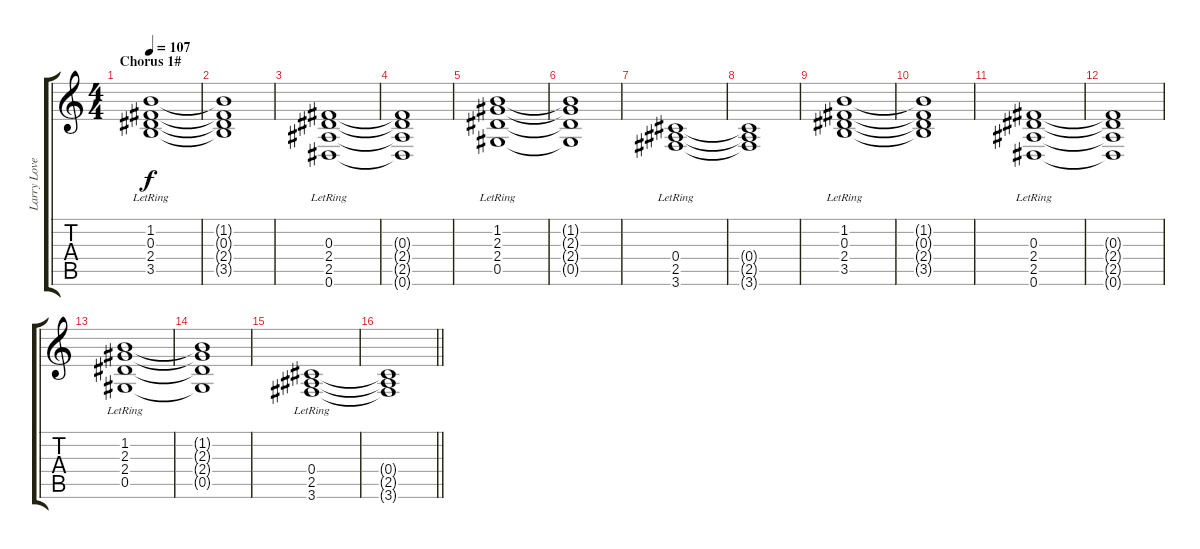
\track ("Larry Love 1#" "Larry Love") {instrument electricguitarclean}
\staff {score tabs}
\tuning (Eb4 Bb3 Gb3 Db3 Ab2 Eb2) {hide}
\ts (4 4)
\section ("" "Chorus 1#")
\tempo 107
\clef g2
\ks c
(1.2{lr} 0.3{lr} 2.4{lr} 3.5{lr}).1{dy f} |
(1.2{t} 0.3{t} 2.4{t} 3.5{t}).1 |
(0.3{lr} 2.4{lr} 2.5{lr} 0.6{lr}).1 |
(0.3{t} 2.4{t} 2.5{t} 0.6{t}).1 |
(1.2{lr} 2.3{lr} 2.4{lr} 0.5{lr}).1 |
(1.2{t} 2.3{t} 2.4{t} 0.5{t}).1 |
(0.4{lr} 2.5{lr} 3.6{lr}).1 |
(0.4{t} 2.5{t} 3.6{t}).1 |
(1.2{lr} 0.3{lr} 2.4{lr} 3.5{lr}).1 |
(1.2{t} 0.3{t} 2.4{t} 3.5{t}).1 |
(0.3{lr} 2.4{lr} 2.5{lr} 0.6{lr}).1 |
(0.3{t} 2.4{t} 2.5{t} 0.6{t}).1 |
(1.2{lr} 2.3{lr} 2.4{lr} 0.5{lr}).1 |
(1.2{t} 2.3{t} 2.4{t} 0.5{t}).1 |
(0.4{lr} 2.5{lr} 3.6{lr}).1 |
\barLineRight lightlight
(0.4{t} 2.5{t} 3.6{t}).1
